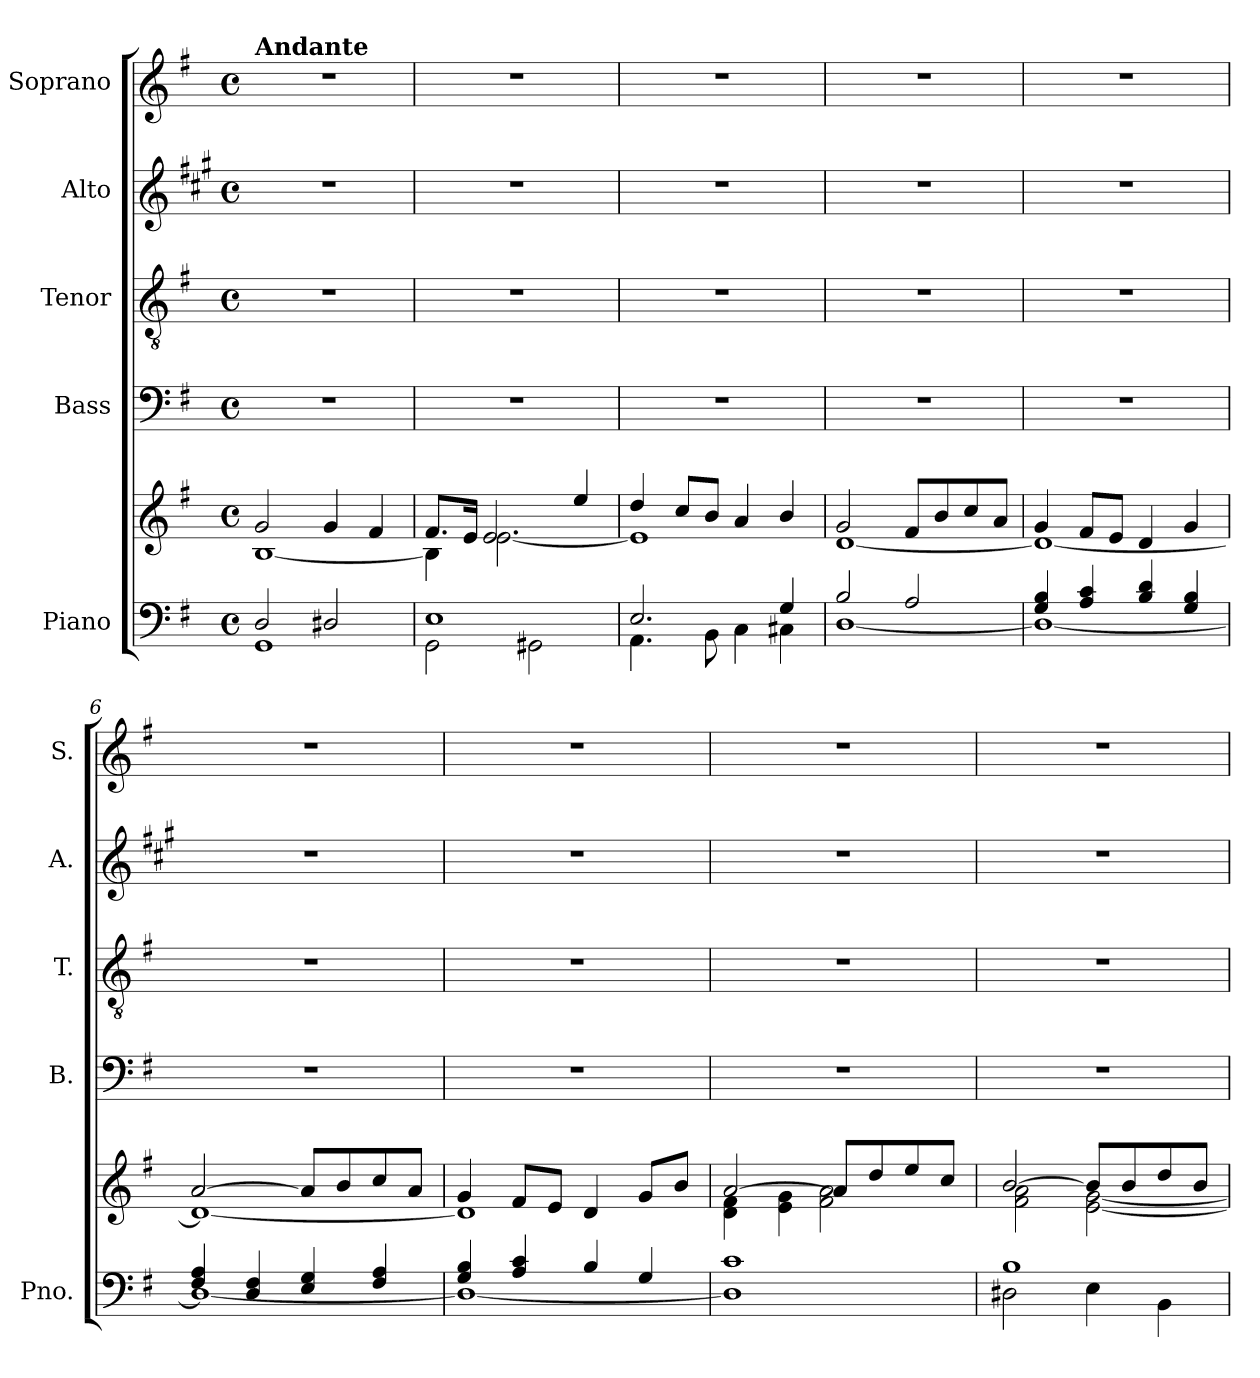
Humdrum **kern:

**kern	**kern	**kern	**kern	**kern	**kern
*part5	*part5	*part4	*part3	*part2	*part1
*staff6	*staff5	*staff4	*staff3	*staff2	*staff1
*I"Piano	*	*I"Bass	*I"Tenor	*I"Alto	*I"Soprano
*I'Pno.	*	*I'B.	*I'T.	*I'A.	*I'S.
*clefF4	*clefG2	*clefF4	*clefGv2	*clefG2	*clefG2
*	*	*	*	*ITrd1c2	*
*k[f#]	*k[f#]	*k[f#]	*k[f#]	*k[f#]	*k[f#]
*M4/4	*M4/4	*M4/4	*M4/4	*M4/4	*M4/4
*met(c)	*met(c)	*met(c)	*met(c)	*met(c)	*met(c)
=1	=1	=1	=1	=1	=1
*^	*^	*	*	*	*
!	!	!	!	!	!	!	!LO:TX:a:B:t=Andante
2D/	1GG	2g/	[1B	1r	1r	1r	1r
2D#X/	.	4g/	.	.	.	.	.
.	.	4f#/	.	.	.	.	.
=2	=2	=2	=2	=2	=2	=2	=2
1E	2GG\	8.f#/L	4B\]	1r	1r	1r	1r
.	.	16e/Jk	.	.	.	.	.
.	.	2e/	[2.e\	.	.	.	.
.	2GG#X\	.	.	.	.	.	.
.	.	4ee/	.	.	.	.	.
=3	=3	=3	=3	=3	=3	=3	=3
2.E/	4.AA\	4dd/	1e]	1r	1r	1r	1r
.	.	8cc/L	.	.	.	.	.
.	8BB\	8b/J	.	.	.	.	.
.	4C\	4a/	.	.	.	.	.
4G/	4C#X\	4b/	.	.	.	.	.
=4	=4	=4	=4	=4	=4	=4	=4
2B/	[1D	2g/	[1d	1r	1r	1r	1r
2A/	.	8f#/L	.	.	.	.	.
.	.	8b/	.	.	.	.	.
.	.	8cc/	.	.	.	.	.
.	.	8a/J	.	.	.	.	.
=5	=5	=5	=5	=5	=5	=5	=5
4G/ 4B/	1D_	4g/	1d_	1r	1r	1r	1r
4A/ 4c/	.	8f#/L	.	.	.	.	.
.	.	8e/J	.	.	.	.	.
4B/ 4d/	.	4d/	.	.	.	.	.
4G/ 4B/	.	4g/	.	.	.	.	.
=6	=6	=6	=6	=6	=6	=6	=6
4F#/ 4A/	1D_	[2a/	1d_	1r	1r	1r	1r
4D/ 4F#/	.	.	.	.	.	.	.
4E/ 4G/	.	8a/L]	.	.	.	.	.
.	.	8b/	.	.	.	.	.
4F#/ 4A/	.	8cc/	.	.	.	.	.
.	.	8a/J	.	.	.	.	.
=7	=7	=7	=7	=7	=7	=7	=7
4G/ 4B/	1D_	4g/	1d]	1r	1r	1r	1r
4A/ 4c/	.	8f#/L	.	.	.	.	.
.	.	8e/J	.	.	.	.	.
4B/	.	4d/	.	.	.	.	.
4G/	.	8g/L	.	.	.	.	.
.	.	8b/J	.	.	.	.	.
!!LO:LB:g=z
=8	=8	=8	=8	=8	=8	=8	=8
1c	1D]	[2a/	4d\ 4f#\	1r	1r	1r	1r
.	.	.	4e\ 4g\	.	.	.	.
.	.	8a/L]	2f#\ 2a\	.	.	.	.
.	.	8dd/	.	.	.	.	.
.	.	8ee/	.	.	.	.	.
.	.	8cc/J	.	.	.	.	.
=9	=9	=9	=9	=9	=9	=9	=9
1B	2D#X\	[2b/	2f#\ 2a\	1r	1r	1r	1r
.	4E\	8b/L]	[2e\ [2g\	.	.	.	.
.	.	8b/	.	.	.	.	.
.	4BB\	8dd/	.	.	.	.	.
.	.	8b/J	.	.	.	.	.
*v	*v	*	*	*	*	*	*
*	*v	*v	*	*	*	*
=	=	=	=	=	=
*-	*-	*-	*-	*-	*-
